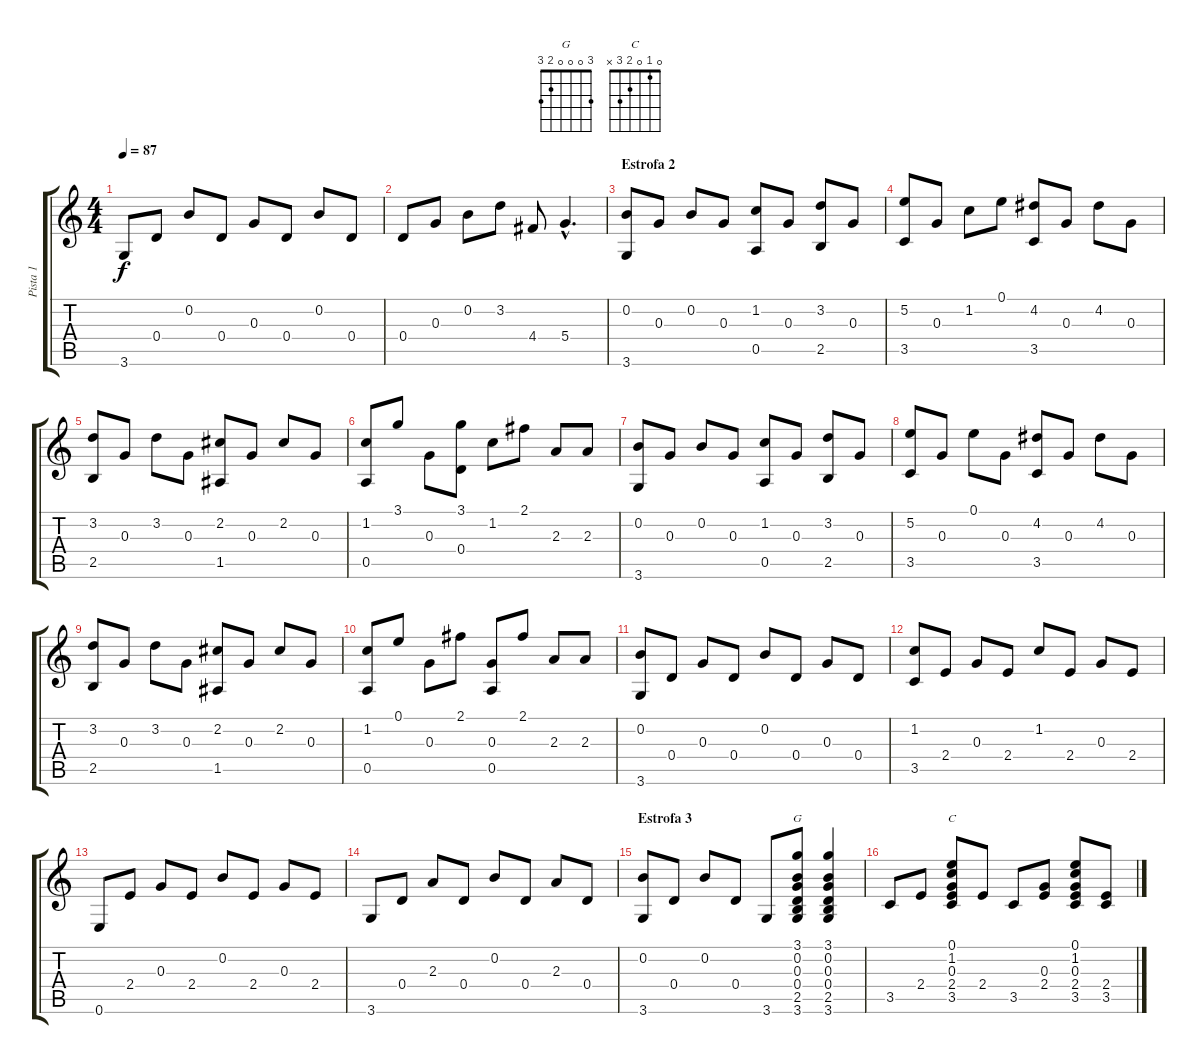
\track ("Pista 1" "Pista 1") {instrument acousticguitarnylon}
\staff {score tabs}
\tuning (E4 B3 G3 D3 A2 E2) {hide}
\chord ("G" 3 0 0 0 2 3)
\chord ("C" 0 1 0 2 3 x)
\ts (4 4)
\tempo 87
\clef g2
\ks c
3.6.8{dy f} 0.4.8 0.2.8 0.4.8 0.3.8 0.4.8 0.2.8 0.4.8 |
0.4.8 0.3.8 0.2.8 3.2.8 4.4.8 5.4{hac}.4{d} |
\section ("" "Estrofa 2")
(0.2 3.6).8 0.3.8 0.2.8 0.3.8 (1.2 0.5).8 0.3.8 (3.2 2.5).8 0.3.8 |
(5.2 3.5).8 0.3.8 1.2.8 0.1.8 (4.2 3.5).8 0.3.8 4.2.8 0.3.8 |
(3.2 2.5).8 0.3.8 3.2.8 0.3.8 (2.2 1.5).8 0.3.8 2.2.8 0.3.8 |
(1.2 0.5).8 3.1.8 0.3.8 (3.1 0.4).8 1.2.8 2.1.8 2.3.8 2.3.8 |
(0.2 3.6).8 0.3.8 0.2.8 0.3.8 (1.2 0.5).8 0.3.8 (3.2 2.5).8 0.3.8 |
(5.2 3.5).8 0.3.8 0.1.8 0.3.8 (4.2 3.5).8 0.3.8 4.2.8 0.3.8 |
(3.2 2.5).8 0.3.8 3.2.8 0.3.8 (2.2 1.5).8 0.3.8 2.2.8 0.3.8 |
(1.2 0.5).8 0.1.8 0.3.8 2.1.8 (0.3 0.5).8 2.1.8 2.3.8 2.3.8 |
(0.2 3.6).8 0.4.8 0.3.8 0.4.8 0.2.8 0.4.8 0.3.8 0.4.8 |
(1.2 3.5).8 2.4.8 0.3.8 2.4.8 1.2.8 2.4.8 0.3.8 2.4.8 |
0.6.8 2.4.8 0.3.8 2.4.8 0.2.8 2.4.8 0.3.8 2.4.8 |
3.6.8 0.4.8 2.3.8 0.4.8 0.2.8 0.4.8 2.3.8 0.4.8 |
\section ("" "Estrofa 3")
(0.2 3.6).8 0.4.8 0.2.8 0.4.8 3.6.8 (3.1 0.2 0.3 0.4 2.5 3.6).8{ch "G"} (3.1 0.2 0.3 0.4 2.5 3.6).4 |
3.5.8 2.4.8 (0.1 1.2 0.3 2.4 3.5).8{ch "C"} 2.4.8 3.5.8 (0.3 2.4).8 (0.1 1.2 0.3 2.4 3.5).8 (2.4 3.5).8
